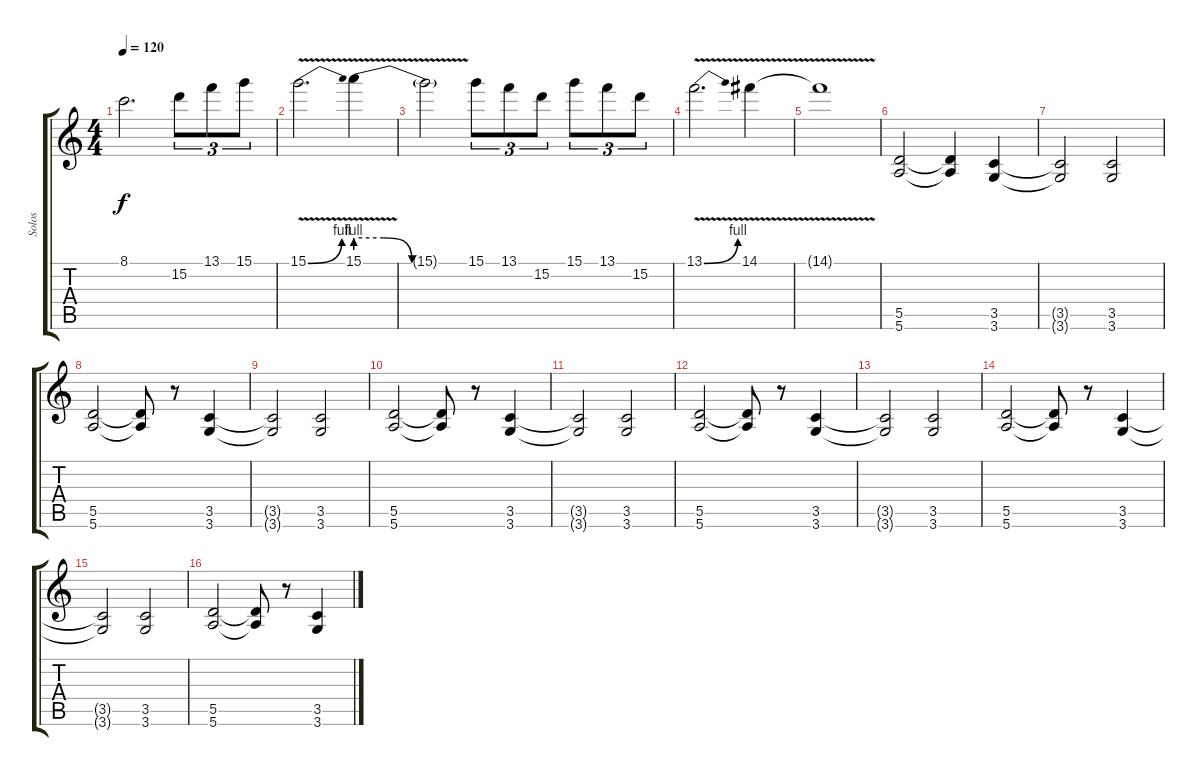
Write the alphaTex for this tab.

\track ("Solos" "Solos") {instrument electricguitarjazz}
\staff {score tabs}
\tuning (E4 B3 G3 D3 A2 E2) {hide}
\ts (4 4)
\tempo 120
\clef g2
\ks c
8.1{t}.2{d dy f} 15.2.8{tu (3 2)} 13.1.8{tu (3 2)} 15.1.8{tu (3 2)} |
15.1{be (bend 0 0 60 4) v}.2{d} 15.1{be (custom 0 4 15 4 30 0 60 0) v}.4 |
15.1{t}.2 15.1.8{tu (3 2)} 13.1.8{tu (3 2)} 15.2.8{tu (3 2)} 15.1.8{tu (3 2)} 13.1.8{tu (3 2)} 15.2.8{tu (3 2)} |
13.1{be (bend 0 0 60 4) v}.2{d} 14.1{v}.4 |
14.1{t}.1 |
(5.5 5.6).2 (5.5{t} 5.6{t}).4 (3.5 3.6).4 |
(3.5{t} 3.6{t}).2 (3.5 3.6).2 |
(5.5 5.6).2 (5.5{t} 5.6{t}).8 r.8 (3.5 3.6).4 |
(3.5{t} 3.6{t}).2 (3.5 3.6).2 |
(5.5 5.6).2 (5.5{t} 5.6{t}).8 r.8 (3.5 3.6).4 |
(3.5{t} 3.6{t}).2 (3.5 3.6).2 |
(5.5 5.6).2 (5.5{t} 5.6{t}).8 r.8 (3.5 3.6).4 |
(3.5{t} 3.6{t}).2 (3.5 3.6).2 |
(5.5 5.6).2 (5.5{t} 5.6{t}).8 r.8 (3.5 3.6).4 |
(3.5{t} 3.6{t}).2 (3.5 3.6).2 |
(5.5 5.6).2 (5.5{t} 5.6{t}).8 r.8 (3.5 3.6).4
